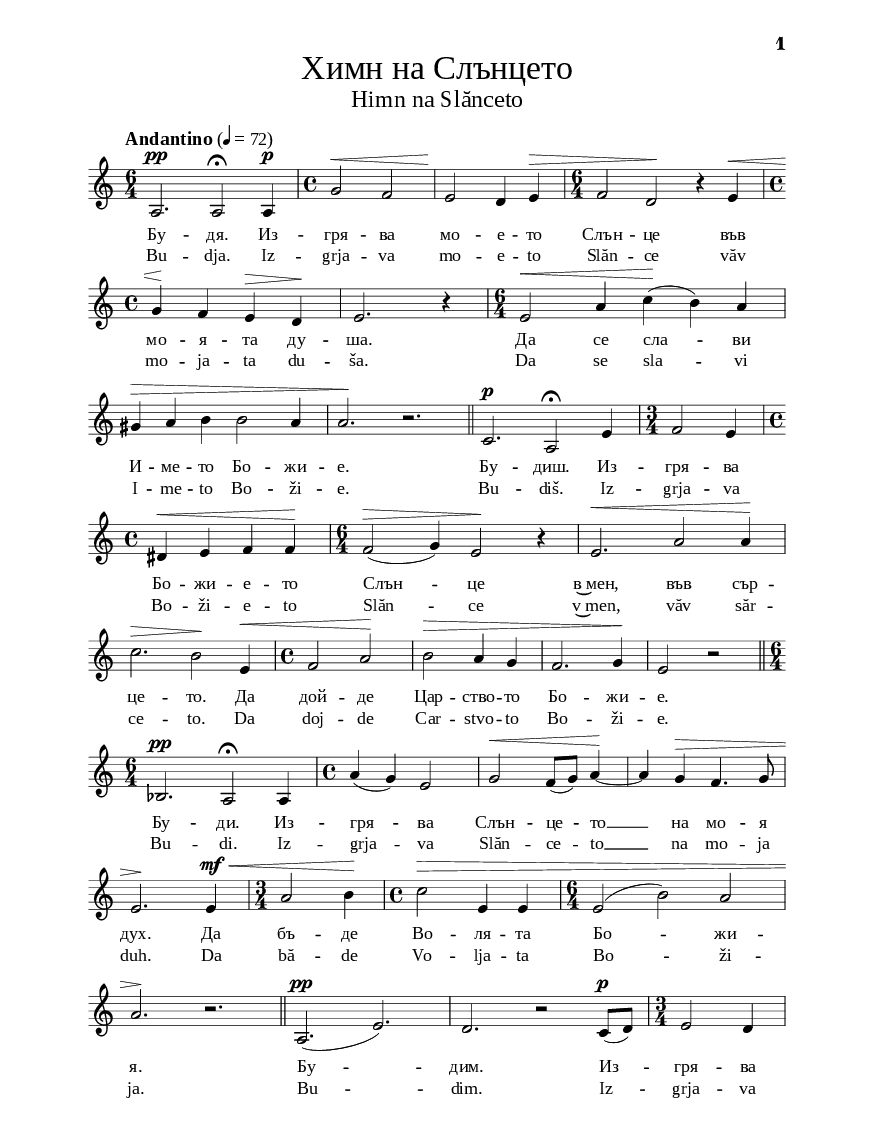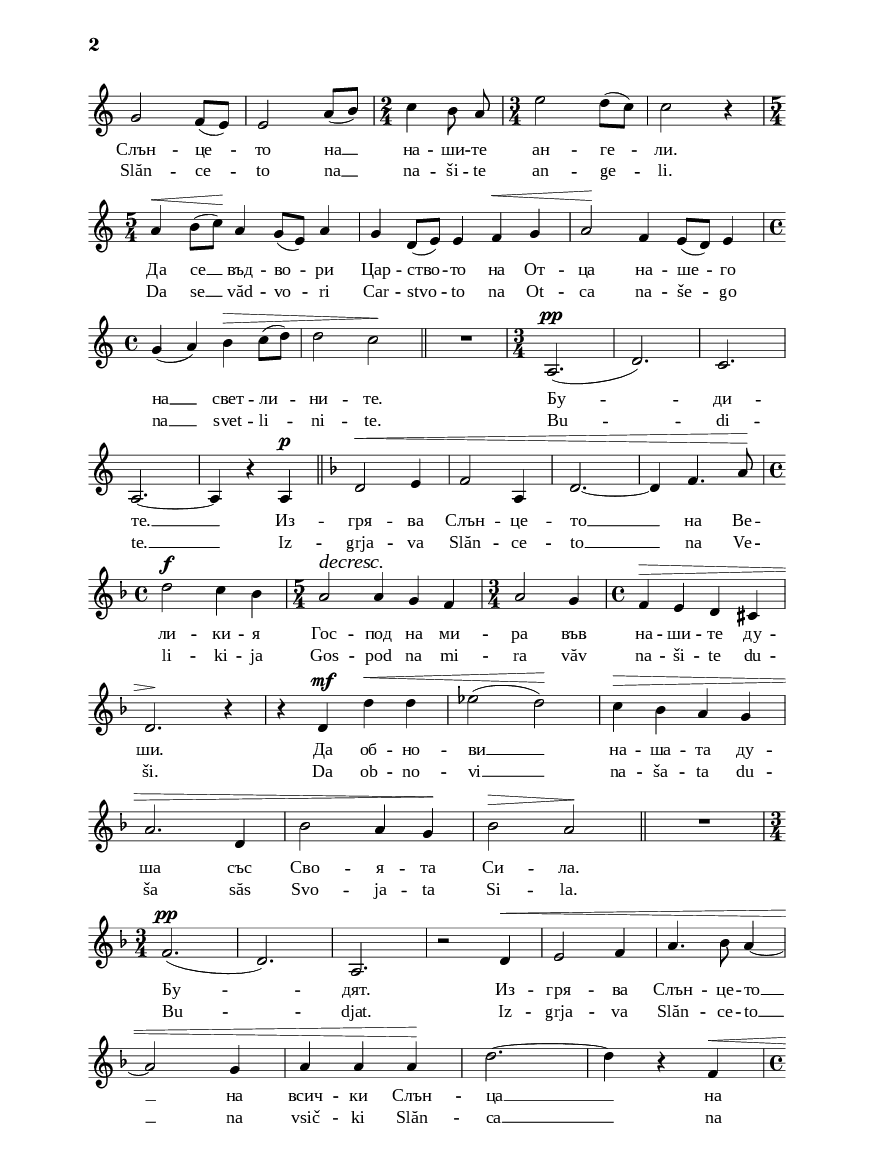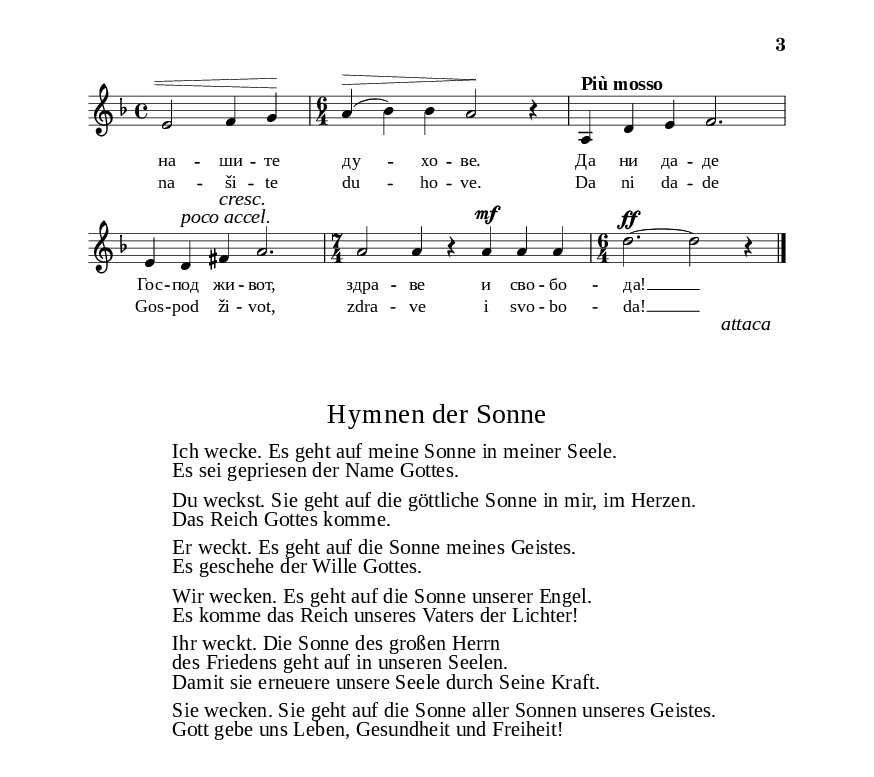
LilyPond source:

\version "2.24.3"

% include paper part and global functions
\include "include/globals.ily"

\bookpart {
  \label #'ref202
  \tocItem \markup "Химн на Слънцето – Himn na Slănceto "
  \include "include/bookpart-paper.ily"
  \score {
    \include "include/score-layout.ily"

    \new Voice \relative c' {
      \clef treble
      \key a \minor
      \time 6/4
      \tempoFunc "Andantino" 4 "72"
      \autoBeamOff
      a2.^\pp  a2 ^\fermata  a4^\p | % 2
      \time 4/4  | % 2
      g'2^\<  f2 | % 3
      e2 \!  d4  e4^\> | % 4
      \time 6/4  | % 4
      f2  d2 \! r4
      \override Hairpin.to-barline = ##f
      \override Hairpin.after-line-breaking = ##t
      e4^\< \break | % 5

      \time 4/4  | % 5
      g4 \! f4  e4^\>  d4  \! | % 6
      e2. r4 | % 7
      \time 6/4  | % 7
      e2^\<  a4  c4 ( \!  b4 )
      a4 \break | % 8
      gis4^\>  a4  b4  b2  a4
      | % 9
      a2. \! r2. \bar "||"
      c,2.^\p  a2 ^\fermata  e'4 | % 11
      \time 3/4  | % 11
      f2  e4 \break | % 12
      \time 4/4  | % 12
      dis4^\<  e4  f4  f4 \! | % 13
      \time 6/4  | % 13
      f2 (^\>  g4 )  e2 \! r4 | % 14
      e2.^\<  a2  a4 \! \break | % 15
      c2.^\>  b2 \! e,4^\< | % 16
      \time 4/4  | % 16
      f2  a2  \! | % 17
      b2^\>  a4  g4 | % 18
      f2.  g4  \! | % 19
      e2 r2 \bar "||"
      \break |
      \time 6/4  |
      bes2.^\pp  a2 ^\fermata  a4 | % 21
      \time 4/4  | % 21
      a'4 (  g4 )  e2 | % 22
      g2^\<  f8 ( [  g8 ) ]  a4 ~ \! | % 23
      a4  g4^\>  f4.  g8 \break | % 24
      e2.  \! e4 \mf ^\< | % 25
      \time 3/4  | % 25
      a2  b4 \! | % 26
      \time 4/4  | % 26
      c2^\>  e,4  e4 | % 27
      \time 6/4  | % 27
      e2 (  b'2 )  a2 \break | % 28
      a2. \! r2. \bar "||"
      a,2. (^\pp  e'2. ) |
      d2. r2  c8 ( [^\p  d8 ) ] | % 31
      \time 3/4  | % 31
      e2  d4  | % 32
      \break g2  f8 ( [  e8 ) ] | % 33
      e2  a8 ( [  b8 ) ] | % 34
      \time 2/4 c4  b8  a8 | % 35
      \time 3/4 e'2  d8 ( [  c8 ) ] | % 36
      c2 r4 \break | % 37
      \time 5/4  | % 37
      a4^\<  b8 ( [  c8 ) ] \!  a4
      g8 ( [  e8 ) ]  a4 | % 38
      g4  d8 ( [  e8 ) ]  e4  f4
      ^\<  g4 | % 39
      a2  \! f4  e8 ( [  d8 ) ]
      e4 \break |
      \time 4/4  |
      g4 (  a4 )  b4^\>  c8 ( [
      d8 ) ] | % 41
      d2  c2 \! \bar "||"
      R1 | % 43
      \time 3/4  | % 43
      a,2.^\pp ( | % 44
      d2. ) | % 45
      c2. \break | % 46
      a2. ~ | % 47
      a4 r4  a4^\p \bar "||"
      \key d \minor | % 48
      d2^\<  e4 | % 49
      f2  a,4 |
      d2. ~ | % 51
      d4  f4.  a8 \! \break | % 52
      \time 4/4  | % 52
      d2^\f  c4  bes4 | % 53
      \time 5/4  | % 53
      a2 ^\markup \italic \huge "decresc."  a4  g4  f4 | % 54
      \time 3/4  | % 54
      a2  g4 | % 55
      \time 4/4  | % 55
      f4^\>  e4  d4  cis4 \break | % 56
      d2.  \! r4 | % 57
      r4  d4 ^\mf  d'4 ^\<  d4 | % 58
      es2 (  d2 ) \! | % 59
      c4  ^\>  bes4  a4  g4
      \break |
      a2.  d,4 | % 61
      bes'2  a4  g4 \! | % 62
      bes2 ^\>  a2 ^\! \bar "||"
      R1 \break | % 64
      \time 3/4  | % 64
      f2.^\pp ( | % 65
      d2. ) | % 66
      a2. |
      r2  d4 ^\< | % 68
      e2  f4 | % 69
      a4.  bes8  a4 ~  | \break

      a2  g4 | % 71
      a4  a4  a4 \! | % 72
      d2. ~  | % 73
      d4 r4  f,4 ^\< \break | % 74
      \time 4/4  | % 74
      e2  f4  g4  \! | % 75
      \time 6/4  | % 75
      a4 ( ^\>  bes4 )  bes4  a2  \!
      r4 | % 76
      \tempo"Più mosso" a,4 d4  e4
      f2. \break | % 77
      e4  d4 ^\markup{ \italic \huge {poco accel.} }
      fis4 ^\markup \italic \huge "cresc."  a2. | % 78
      \time 7/4 a2  a4 r4 a4 ^\mf  a4  a4 | % 79
      \time 6/4 d2. ~ ^\ff  d2 r4 \bar "|."
    }

    \addlyrics {
      Бу -- дя. Из -- гря -- ва мо -- е --
      то Слън -- це във мо -- я -- та ду
      -- ша. Да се сла  -- ви И -- ме --
      то Бо -- жи -- е. Бу -- диш. Из --
      гря -- ва Бо -- жи -- е -- то Слън
      -- це в~мен, във сър -- це --
      то. Да дой -- де Цар -- ство -- то
      Бо -- жи -- е. Бу -- ди. Из -- гря
      -- ва Слън -- це -- то __  на
      мо -- я дух. Да бъ -- де Во -- ля --
      та Бо -- жи -- я. Бу -- дим.
      Из -- гря -- ва Слън -- це --
      то на __ на -- ши -- те ан -- ге
      -- ли. Да се __ въд -- во --
      ри Цар -- ство -- то на От --
      ца на -- ше -- го на __  свет --
      ли -- ни -- те. Бу -- ди -- те. __
      Из -- гря -- ва Слън -- це -- то __
      на Ве -- ли -- ки -- я Гос --
      под на ми -- ра във на -- ши -- те
      ду -- ши. Да об -- но -- ви __  на --
      ша -- та ду -- ша със Сво -- я --
      та Си -- ла. Бу -- дят. Из --
      гря -- ва Слън -- це -- то __ на
      всич -- ки Слън -- ца __ на на --
      ши -- те ду -- хо -- ве. Да ни
      да -- де Гос -- под жи -- вот, здра
      -- вe и сво -- бо -- да! __
    }

    \addlyrics {
      Bu -- dja. Iz -- grja -- va mo -- e --
      to Slăn -- ce văv mo -- ja -- ta du
      -- ša. Da se sla  -- vi I -- me --
      to Bo -- ži -- e. Bu -- diš. Iz --
      grja -- va Bo -- ži -- e -- to Slăn
      -- ce v~men, văv săr -- ce --
      to. Da doj -- de Car -- stvo -- to
      Bo -- ži -- e. Bu -- di. Iz -- grja
      -- va Slăn -- ce -- to __  na
      mo -- ja duh. Da bă -- de Vo -- lja --
      ta Bo -- ži -- ja. Bu -- dim.
      Iz -- grja -- va Slăn -- ce --
      to na __ na -- ši -- te an -- ge
      -- li. Da se __ văd -- vo --
      ri Car -- stvo -- to na Ot --
      ca na -- še -- go na __  svet --
      li -- ni -- te. Bu -- di -- te. __
      Iz -- grja -- va Slăn -- ce -- to __
      na Ve -- li -- ki -- ja Gos --
      pod na mi -- ra văv na -- ši -- te
      du -- ši. Da ob -- no -- vi __  na --
      ša -- ta du -- ša săs Svo -- ja --
      ta Si -- la. Bu -- djat. Iz --
      grja -- va Slăn -- ce -- to __ na
      vsič -- ki Slăn -- ca __ na na --
      ši -- te du -- ho -- ve. Da ni
      da -- de Gos -- pod ži -- vot, zdra
      -- ve i svo -- bo -- da! __
    }


    \header {
      title = \titleFunc "Химн на Слънцето" "Himn na Slănceto"
    }

    \midi{}

  } % score

  \markup \raise #2.8 \override #'(baseline-skip . 2) {
    \column {
      \fill-line \huge \italic { "" "" \concat {"attaca" "   " }}
    }
  }

  \markup \vspace #3

  % include foreign translation(s) of the song
  \version "2.24.3"

\markup \fill-line { \fontsize #deTitleFontSize "Hymnen der Sonne" }
\markup \null
\markup \null
\markup \abs-fontsize #10 {
  \hspace #10
  \override #`(baseline-skip . ,deCoupletBaselineSkip)

  \column {

   \line { " "Ich wecke. Es geht auf meine Sonne in meiner Seele.}

   \line { " "Es sei gepriesen der Name Gottes.}
\vspace #0.5
   \line { " "Du weckst. Sie geht auf die göttliche Sonne in mir, im Herzen.}

   \line { " "Das Reich Gottes komme.}
 \vspace #0.5
   \line { " "Er weckt. Es geht auf die Sonne meines Geistes.}

   \line { " "Es geschehe der Wille Gottes.}
 \vspace #0.5
   \line { " "Wir wecken. Es geht auf die Sonne unserer Engel.}

   \line { " "Es komme das Reich unseres Vaters der Lichter!}
\vspace #0.5
   \line { " "Ihr weckt. Die Sonne des großen Herrn  }
  \line { " "  des Friedens geht auf in unseren Seelen.}
   \line { " "Damit sie erneuere unsere Seele durch Seine Kraft.}
  \vspace #0.5

   \line { " "Sie wecken. Sie geht auf die Sonne aller Sonnen unseres Geistes.}

   \line { " "Gott gebe uns Leben, Gesundheit und Freiheit!}

  }
}


} % bookpart

% Più mosso
%
